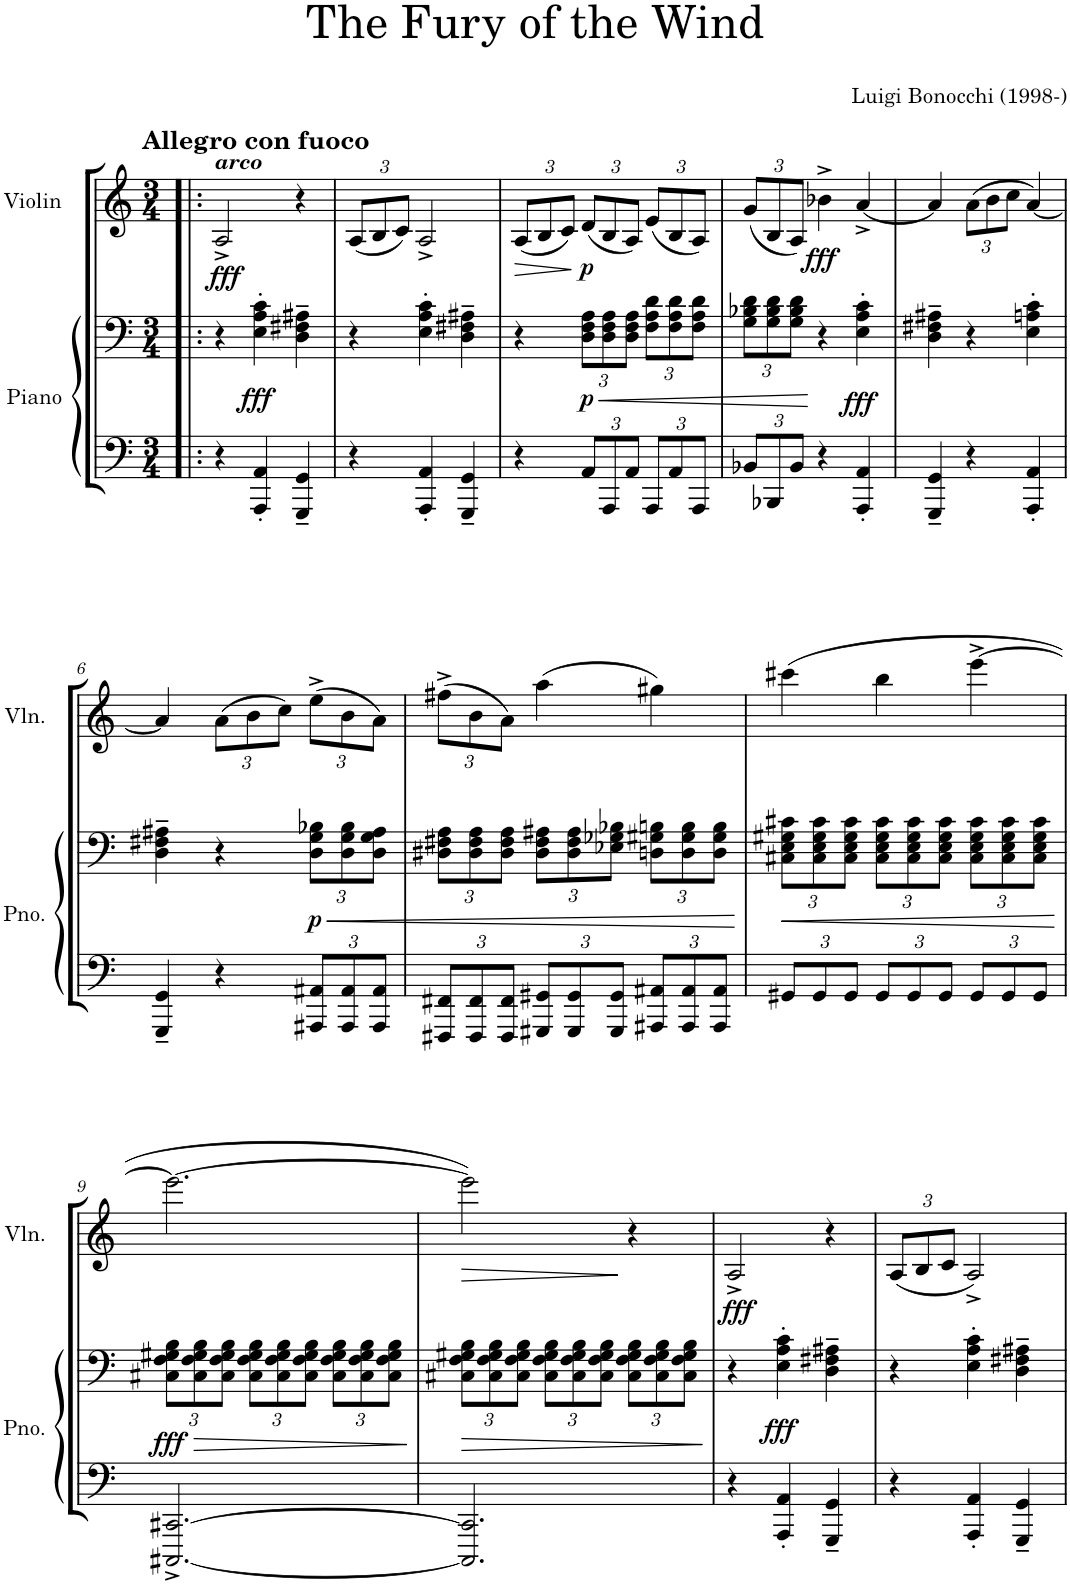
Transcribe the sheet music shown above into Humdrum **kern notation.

**kern	**kern	**dynam	**kern	**dynam
*part2	*part2	*part2	*part1	*part1
*staff3	*staff2	*staff2/3	*staff1	*staff1
*I"Piano	*	*	*I"Violin	*
*I'Pno.	*	*	*I'Vln.	*
*clefF4	*clefF4	*	*clefG2	*
*k[]	*k[]	*	*k[]	*
*M3/4	*M3/4	*	*M3/4	*
=1!|:	=1!|:	=1!|:	=1!|:	=1!|:
!	!	!	!LO:TX:a:B:t=Allegro con fuoco	!
!	!	!	!LO:TX:a:Bi:t=arco	!
!	!	!	!	!LO:DY:b
4r	4r	.	2A^/	fff
!	!	!LO:DY:b	!	!
4AAA/' 4AA/'	4E\' 4A\' 4c\'	fff	.	.
4GGG/~ 4GG/~	4D\~ 4F#X\~ 4A#X\~	.	4r	.
=2	=2	=2	=2	=2
*	*	*	*Xbrackettup	*
4r	4r	.	(12A/L	.
.	.	.	12B/	.
.	.	.	12c/J)	.
4AAA/' 4AA/'	4E\' 4A\' 4c\'	.	2A^/	.
4GGG/~ 4GG/~	4D\~ 4F#X\~ 4A#X\~	.	.	.
=3	=3	=3	=3	=3
!	!	!	!	!LO:HP:b
4r	4r	.	(12A/L	>
.	.	.	12B/	.
.	.	.	12c/J)	.
*Xbrackettup	*Xbrackettup	*	*	*
!	!	!LO:HP:b	!	!
!	!	!LO:DY:n=1:b	!	!LO:DY:n=1:b
12AA/L	12D\ 12F\ 12A\L	< p	(12d/L	] p
12AAA/	12D\ 12F\ 12A\	.	12B/	.
12AA/J	12D\ 12F\ 12A\J	.	12A/J)	.
12AAA/L	12F\ 12A\ 12d\L	.	(12e/L	.
12AA/	12F\ 12A\ 12d\	.	12B/	.
12AAA/J	12F\ 12A\ 12d\J	.	12A/J)	.
=4	=4	=4	=4	=4
12BB-X/L	12G\ 12B-X\ 12d\L	.	(12g/L	.
12BBB-X/	12G\ 12B-\ 12d\	.	12B/	.
12BB-/J	12G\ 12B-\ 12d\J	.	12A/J)	.
!	!	!	!	!LO:DY:b
4r	4r	[	4b-X^\	fff
!	!	!LO:DY:b	!	!
4AAA/' 4AA/'	4E\' 4A\' 4c\'	fff	[4a^/	.
=5	=5	=5	=5	=5
4GGG/~ 4GG/~	4D\~ 4F#X\~ 4A#X\~	.	4a/]	.
4r	4r	.	(12a\L	.
.	.	.	12b\	.
.	.	.	12cc\J	.
4AAA/' 4AA/'	4E\' 4An\' 4c\'	.	[4a/)	.
!!LO:LB:g=z
=6	=6	=6	=6	=6
4GGG/~ 4GG/~	4D\~ 4F#X\~ 4A#X\~	.	4a/]	.
4r	4r	.	(12a\L	.
.	.	.	12b\	.
.	.	.	12cc\J)	.
!	!	!LO:HP:b	!	!
!	!	!LO:DY:n=1:b	!	!
12AAA#X/ 12AA#X/L	12D\ 12G\ 12B-X\L	< p	(12ee^\L	.
12AAA#/ 12AA#/	12D\ 12G\ 12B-\	.	12b\	.
12AAA#/ 12AA#/J	12D\ 12G\ 12A#\J	.	12a\J)	.
=7	=7	=7	=7	=7
12FFF#X/ 12FF#X/L	12D#X\ 12F#X\ 12A\L	.	(12ff#X^\L	.
12FFF#/ 12FF#/	12D#\ 12F#\ 12A\	.	12b\	.
12FFF#/ 12FF#/J	12D#\ 12F#\ 12A\J	.	12a\J)	.
12GGG#X/ 12GG#X/L	12D#\ 12F#\ 12A#X\L	.	(4aa\	.
12GGG#/ 12GG#/	12D#\ 12F#\ 12A#\	.	.	.
12GGG#/ 12GG#/J	12E-X\ 12G-X\ 12B-X\J	.	.	.
12AAA#X/ 12AA#X/L	12Dn\ 12G#X\ 12Bn\L	.	4gg#X\)	.
12AAA#/ 12AA#/	12D\ 12G#\ 12B\	.	.	.
12AAA#/ 12AA#/J	12D\ 12G#\ 12B\J	.	.	.
.	.	[	.	.
=8	=8	=8	=8	=8
!	!	!LO:HP:b	!	!
12GG#X/L	12C#X\ 12E\ 12G#X\ 12c#X\L	<	(4ccc#X\	.
12GG#/	12C#\ 12E\ 12G#\ 12c#\	.	.	.
12GG#/J	12C#\ 12E\ 12G#\ 12c#\J	.	.	.
12GG#/L	12C#\ 12E\ 12G#\ 12c#\L	.	4bb\	.
12GG#/	12C#\ 12E\ 12G#\ 12c#\	.	.	.
12GG#/J	12C#\ 12E\ 12G#\ 12c#\J	.	.	.
12GG#/L	12C#\ 12E\ 12G#\ 12c#\L	.	[4eee^\	.
12GG#/	12C#\ 12E\ 12G#\ 12c#\	.	.	.
12GG#/J	12C#\ 12E\ 12G#\ 12c#\J	.	.	.
.	.	[	.	.
!!LO:LB:g=z
=9	=9	=9	=9	=9
!	!	!LO:HP:b	!	!
!	!	!LO:DY:n=1:b	!	!
[2.CCC#X/^ [2.CC#X/^	12C#X\ 12F\ 12G#X\ 12B\L	> fff	2.eee\_	.
.	12C#\ 12F\ 12G#\ 12B\	.	.	.
.	12C#\ 12F\ 12G#\ 12B\J	.	.	.
.	12C#\ 12F\ 12G#\ 12B\L	.	.	.
.	12C#\ 12F\ 12G#\ 12B\	.	.	.
.	12C#\ 12F\ 12G#\ 12B\J	.	.	.
.	12C#\ 12F\ 12G#\ 12B\L	.	.	.
.	12C#\ 12F\ 12G#\ 12B\	.	.	.
.	12C#\ 12F\ 12G#\ 12B\J	.	.	.
.	.	]	.	.
=10	=10	=10	=10	=10
!	!	!LO:HP:b	!	!LO:HP:b
2.CCC#/] 2.CC#/]	12C#X\ 12F\ 12G#X\ 12B\L	>	2eee\])	>
.	12C#\ 12F\ 12G#\ 12B\	.	.	.
.	12C#\ 12F\ 12G#\ 12B\J	.	.	.
.	12C#\ 12F\ 12G#\ 12B\L	.	.	.
.	12C#\ 12F\ 12G#\ 12B\	.	.	.
.	12C#\ 12F\ 12G#\ 12B\J	.	.	.
.	12C#\ 12F\ 12G#\ 12B\L	.	4r	]
.	12C#\ 12F\ 12G#\ 12B\	.	.	.
.	12C#\ 12F\ 12G#\ 12B\J	.	.	.
.	.	]	.	.
=11	=11	=11	=11	=11
!	!	!	!	!LO:DY:b
4r	4r	.	2A^/	fff
!	!	!LO:DY:b	!	!
4AAA/' 4AA/'	4E\' 4A\' 4c\'	fff	.	.
4GGG/~ 4GG/~	4D\~ 4F#X\~ 4A#X\~	.	4r	.
=12	=12	=12	=12	=12
4r	4r	.	(12A/L	.
.	.	.	12B/	.
.	.	.	12c/J	.
4AAA/' 4AA/'	4E\' 4A\' 4c\'	.	2A^/)	.
4GGG/~ 4GG/~	4D\~ 4F#X\~ 4A#X\~	.	.	.
=	=	=	=	=
*-	*-	*-	*-	*-
